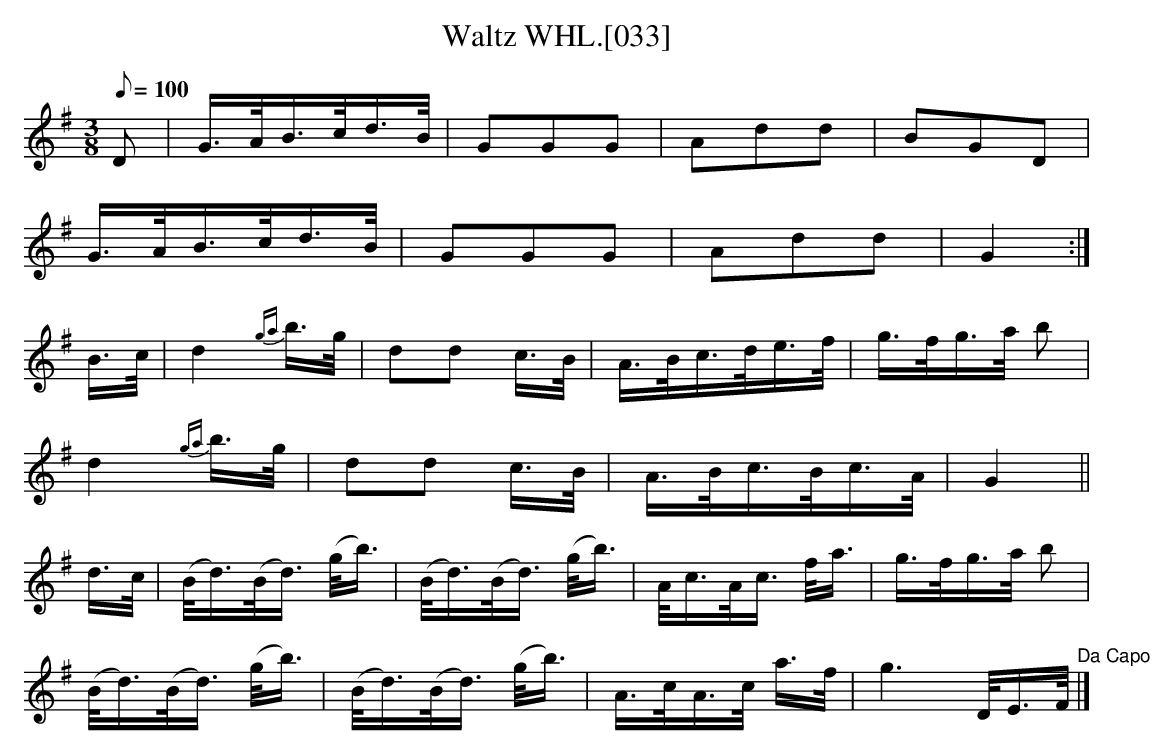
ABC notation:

X:1
T:Waltz WHL.[033]
M:3/8
L:1/8
Q:1/8=100
K:G
D|G/>A/B/>c/d/>B/|GGG|Add|BGD|
G/>A/B/>c/d/>B/|GGG|Add|G2:|
B/>c/|d2{ga}b/>g/|dd c/>B/|A/>B/c/>d/e/>f/|g/>f/g/>a/ b|
d2{ga}b/>g/|dd c/>B/|A/>B/c/>B/c/>A/|G2||
d/>c/|(B/<d/)(B/<d/) (g/<b/)|(B/<d/)(B/<d/) (g/<b/)|A/<c/A/<c/ f/<a/|g/>f/g/>a/ b|
(B/<d/)(B/<d/) (g/<b/)|(B/<d/)(B/<d/) (g/<b/)|A/>c/A/>c/ a/>f/|g3 D/<E/F// "^Da Capo"|]
